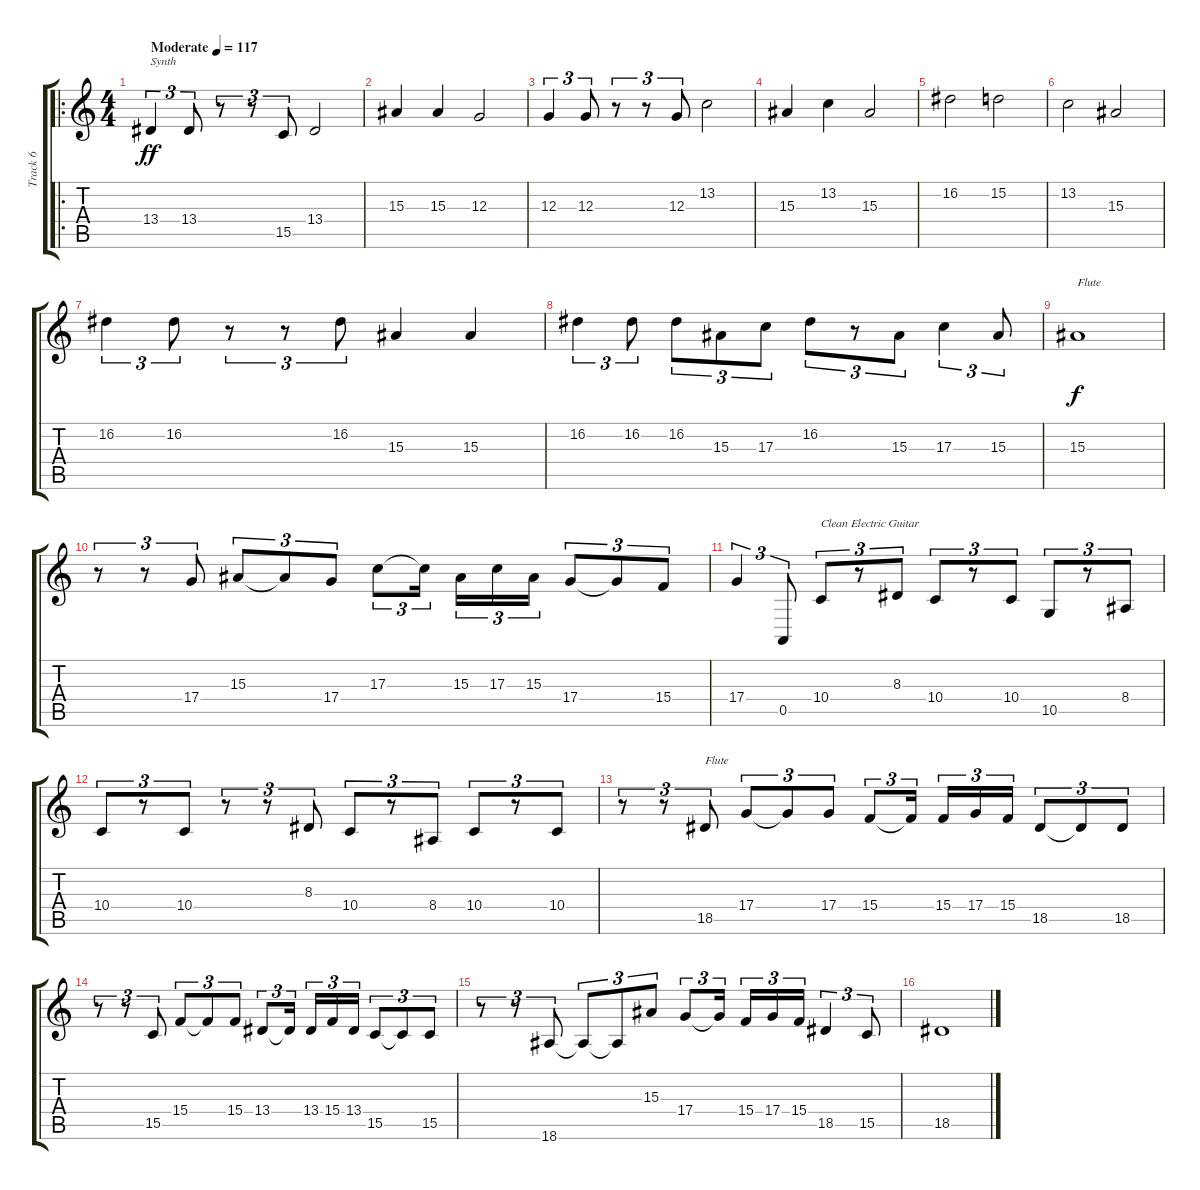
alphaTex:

\track ("Track 6" "Track 6") {instrument synthstrings1}
\staff {score tabs}
\tuning (E4 B3 G3 D3 A2 E2) {hide}
\ro
\ts (4 4)
\tempo (117 "Moderate")
\clef g2
\ks c
13.4.4{tu (3 2) txt "Synth" dy ff instrument synthstrings1} 13.4.8{tu (3 2)} r.8{tu (3 2)} r.8{tu (3 2)} 15.5.8{tu (3 2)} 13.4.2 |
15.3.4 15.3.4 12.3.2 |
12.3.4{tu (3 2)} 12.3.8{tu (3 2)} r.8{tu (3 2)} r.8{tu (3 2)} 12.3.8{tu (3 2)} 13.2.2 |
15.3.4 13.2.4 15.3.2 |
16.2.2 15.2.2 |
13.2.2 15.3.2 |
16.2.4{tu (3 2)} 16.2.8{tu (3 2)} r.8{tu (3 2)} r.8{tu (3 2)} 16.2.8{tu (3 2)} 15.3.4 15.3.4 |
16.2.4{tu (3 2)} 16.2.8{tu (3 2)} 16.2.8{tu (3 2)} 15.3.8{tu (3 2)} 17.3.8{tu (3 2)} 16.2.8{tu (3 2)} r.8{tu (3 2)} 15.3.8{tu (3 2)} 17.3.4{tu (3 2)} 15.3.8{tu (3 2)} |
15.3.1{txt "Flute" dy f instrument flute} |
r.8{tu (3 2)} r.8{tu (3 2)} 17.4.8{tu (3 2)} 15.3.8{tu (3 2)} 15.3{t}.8{tu (3 2)} 17.4.8{tu (3 2)} 17.3.8{tu (3 2)} 17.3{t}.16{tu (3 2) beam splitsecondary} 15.3.16{tu (3 2)} 17.3.16{tu (3 2)} 15.3.16{tu (3 2)} 17.4.8{tu (3 2)} 17.4{t}.8{tu (3 2)} 15.4.8{tu (3 2)} |
17.4.4{tu (3 2)} 0.5.8{tu (3 2)} 10.4.8{tu (3 2) txt "Clean Electric Guitar" instrument electricguitarclean} r.8{tu (3 2)} 8.3.8{tu (3 2)} 10.4.8{tu (3 2)} r.8{tu (3 2)} 10.4.8{tu (3 2)} 10.5.8{tu (3 2)} r.8{tu (3 2)} 8.4.8{tu (3 2)} |
10.4.8{tu (3 2)} r.8{tu (3 2)} 10.4.8{tu (3 2)} r.8{tu (3 2)} r.8{tu (3 2)} 8.3.8{tu (3 2)} 10.4.8{tu (3 2)} r.8{tu (3 2)} 8.4.8{tu (3 2)} 10.4.8{tu (3 2)} r.8{tu (3 2)} 10.4.8{tu (3 2)} |
r.8{tu (3 2)} r.8{tu (3 2)} 18.5.8{tu (3 2) txt "Flute" instrument flute} 17.4.8{tu (3 2)} 17.4{t}.8{tu (3 2)} 17.4.8{tu (3 2)} 15.4.8{tu (3 2)} 15.4{t}.16{tu (3 2) beam splitsecondary} 15.4.16{tu (3 2)} 17.4.16{tu (3 2)} 15.4.16{tu (3 2)} 18.5.8{tu (3 2)} 18.5{t}.8{tu (3 2)} 18.5.8{tu (3 2)} |
r.8{tu (3 2)} r.8{tu (3 2)} 15.5.8{tu (3 2)} 15.4.8{tu (3 2)} 15.4{t}.8{tu (3 2)} 15.4.8{tu (3 2)} 13.4.8{tu (3 2)} 13.4{t}.16{tu (3 2) beam splitsecondary} 13.4.16{tu (3 2)} 15.4.16{tu (3 2)} 13.4.16{tu (3 2)} 15.5.8{tu (3 2)} 15.5{t}.8{tu (3 2)} 15.5.8{tu (3 2)} |
r.8{tu (3 2)} r.8{tu (3 2)} 18.6.8{tu (3 2)} 18.6{t}.8{tu (3 2)} 18.6{t}.8{tu (3 2)} 15.3.8{tu (3 2)} 17.4.8{tu (3 2)} 17.4{t}.16{tu (3 2) beam splitsecondary} 15.4.16{tu (3 2)} 17.4.16{tu (3 2)} 15.4.16{tu (3 2)} 18.5.4{tu (3 2)} 15.5.8{tu (3 2)} |
18.5.1
